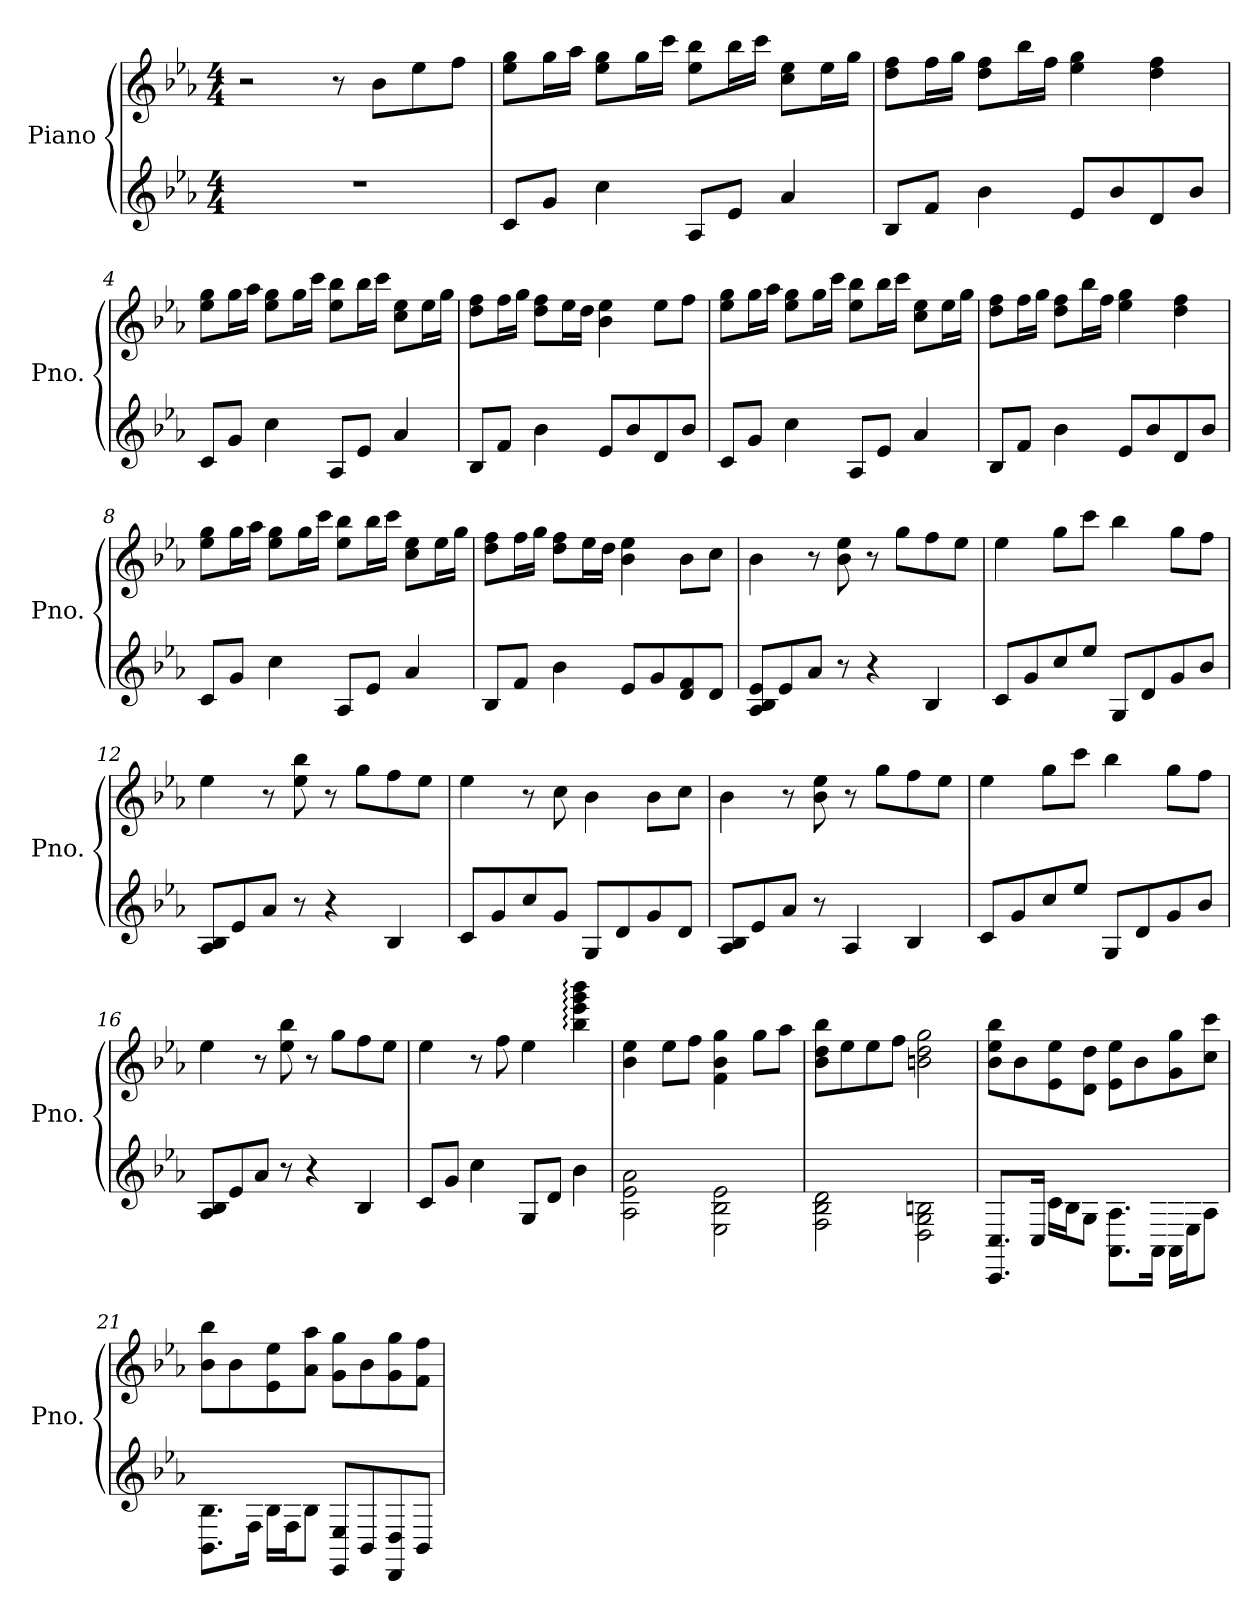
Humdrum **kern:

**kern	**kern
*part1	*part1
*staff2	*staff1
*I"Piano	*
*I'Pno.	*
*clefG2	*clefG2
*k[b-e-a-]	*k[b-e-a-]
*M4/4	*M4/4
*MM130	*MM130
=1	=1
1r	2r
.	8r
.	8b-\L
.	8ee-\
.	8ff\J
=2	=2
8c/L	8ee-\ 8gg\L
8g/J	16gg\L
.	16aa-\JJ
4cc\	8ee-\ 8gg\L
.	16gg\L
.	16ccc\JJ
8A-/L	8ee-\ 8bb-\L
8e-/J	16bb-\L
.	16ccc\JJ
4a-/	8cc\ 8ee-\L
.	16ee-\L
.	16gg\JJ
=3	=3
8B-/L	8dd\ 8ff\L
8f/J	16ff\L
.	16gg\JJ
4b-\	8dd\ 8ff\L
.	16bb-\L
.	16ff\JJ
8e-/L	4ee-\ 4gg\
8b-/	.
8d/	4dd\ 4ff\
8b-/J	.
!!LO:LB:g=z
=4	=4
8c/L	8ee-\ 8gg\L
8g/J	16gg\L
.	16aa-\JJ
4cc\	8ee-\ 8gg\L
.	16gg\L
.	16ccc\JJ
8A-/L	8ee-\ 8bb-\L
8e-/J	16bb-\L
.	16ccc\JJ
4a-/	8cc\ 8ee-\L
.	16ee-\L
.	16gg\JJ
=5	=5
8B-/L	8dd\ 8ff\L
8f/J	16ff\L
.	16gg\JJ
4b-\	8dd\ 8ff\L
.	16ee-\L
.	16dd\JJ
8e-/L	4b-\ 4ee-\
8b-/	.
8d/	8ee-\L
8b-/J	8ff\J
=6	=6
8c/L	8ee-\ 8gg\L
8g/J	16gg\L
.	16aa-\JJ
4cc\	8ee-\ 8gg\L
.	16gg\L
.	16ccc\JJ
8A-/L	8ee-\ 8bb-\L
8e-/J	16bb-\L
.	16ccc\JJ
4a-/	8cc\ 8ee-\L
.	16ee-\L
.	16gg\JJ
!!LO:LB:g=z
=7	=7
8B-/L	8dd\ 8ff\L
8f/J	16ff\L
.	16gg\JJ
4b-\	8dd\ 8ff\L
.	16bb-\L
.	16ff\JJ
8e-/L	4ee-\ 4gg\
8b-/	.
8d/	4dd\ 4ff\
8b-/J	.
=8	=8
8c/L	8ee-\ 8gg\L
8g/J	16gg\L
.	16aa-\JJ
4cc\	8ee-\ 8gg\L
.	16gg\L
.	16ccc\JJ
8A-/L	8ee-\ 8bb-\L
8e-/J	16bb-\L
.	16ccc\JJ
4a-/	8cc\ 8ee-\L
.	16ee-\L
.	16gg\JJ
=9	=9
8B-/L	8dd\ 8ff\L
8f/J	16ff\L
.	16gg\JJ
4b-\	8dd\ 8ff\L
.	16ee-\L
.	16dd\JJ
8e-/L	4b-\ 4ee-\
8g/	.
8d/ 8f/	8b-\L
8d/J	8cc\J
=10	=10
8A-/ 8B-/ 8e-/L	4b-\
8e-/	.
8a-/J	8r
8r	8b-\ 8ee-\
4r	8r
.	8gg\L
4B-/	8ff\
.	8ee-\J
!!LO:LB:g=z
=11	=11
8c/L	4ee-\
8g/	.
8cc/	8gg\L
8ee-/J	8ccc\J
8G/L	4bb-\
8d/	.
8g/	8gg\L
8b-/J	8ff\J
=12	=12
8A-/ 8B-/L	4ee-\
8e-/	.
8a-/J	8r
8r	8ee-\ 8bb-\
4r	8r
.	8gg\L
4B-/	8ff\
.	8ee-\J
=13	=13
8c/L	4ee-\
8g/	.
8cc/	8r
8g/J	8cc\
8G/L	4b-\
8d/	.
8g/	8b-\L
8d/J	8cc\J
=14	=14
8A-/ 8B-/L	4b-\
8e-/	.
8a-/J	8r
8r	8b-\ 8ee-\
4A-/	8r
.	8gg\L
4B-/	8ff\
.	8ee-\J
!!LO:LB:g=z
=15	=15
8c/L	4ee-\
8g/	.
8cc/	8gg\L
8ee-/J	8ccc\J
8G/L	4bb-\
8d/	.
8g/	8gg\L
8b-/J	8ff\J
=16	=16
8A-/ 8B-/L	4ee-\
8e-/	.
8a-/J	8r
8r	8ee-\ 8bb-\
4r	8r
.	8gg\L
4B-/	8ff\
.	8ee-\J
=17	=17
8c/L	4ee-\
8g/J	.
4cc\	8r
.	8ff\
8G/L	4ee-\
8d/J	.
4b-\	4bb-\: 4eee-\: 4ggg\: 4bbb-\:
=18	=18
2A-\ 2e-\ 2a-\	4b-\ 4ee-\
.	8ee-\L
.	8ff\J
2E-\ 2B-\ 2e-\	4f\ 4b-\ 4gg\
.	8gg\L
.	8aa-\J
=19	=19
2F\ 2B-\ 2d\	8b-\ 8dd\ 8bb-\L
.	8ee-\
.	8ee-\
.	8ff\J
2D\ 2G\ 2Bn\	2bn\ 2dd\ 2gg\
!!LO:LB:g=z
=20	=20
8.CC/ 8.C/L	8b-\ 8ee-\ 8bb-\L
.	8b-\
16C/Jk	.
16c\LL	8e-\ 8ee-\
16B-\J	.
8G\J	8d\ 8dd\J
8.AA-\ 8.A-\L	8e-\ 8ee-\L
.	8b-\
16AA-\Jk	.
16AA-\LL	8g\ 8gg\
16E-\J	.
8A-\J	8cc\ 8ccc\J
=21	=21
8.BB-\ 8.B-\L	8b-\ 8bb-\L
.	8b-\
16F\Jk	.
16B-\LL	8e-\ 8ee-\
16F\J	.
8B-\J	8a-\ 8aa-\J
8EE-/ 8E-/L	8g\ 8gg\L
8BB-/	8b-\
8DD/ 8D/	8g\ 8gg\
8BB-/J	8f\ 8ff\J
=	=
*-	*-
